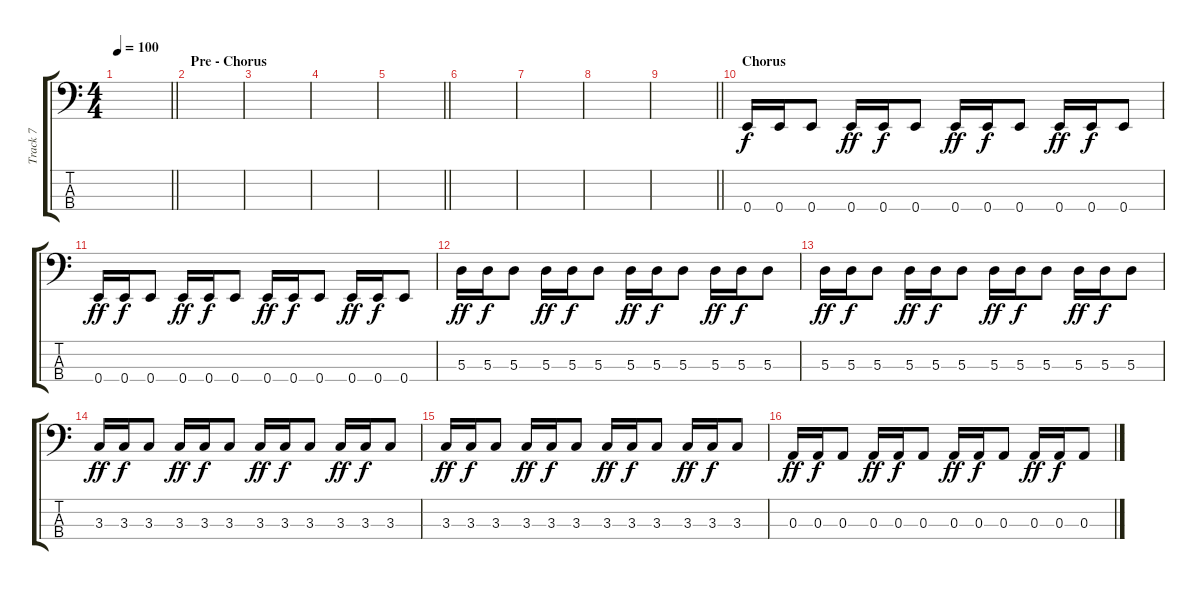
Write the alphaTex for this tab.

\track ("Track 7" "Track 7") {instrument electricbassfinger}
\staff {score tabs}
\tuning (G2 D2 A1 E1) {hide}
\ts (4 4)
\tempo 100
\clef f4
\barLineRight lightlight
\ks c
|
\section ("" "Pre - Chorus")
|
|
|
\barLineRight lightlight
|
|
|
|
\barLineRight lightlight
|
\section ("" "Chorus")
0.4.16 0.4.16{dy f} 0.4.8 0.4.16{dy ff} 0.4.16{dy f} 0.4.8 0.4.16{dy ff} 0.4.16{dy f} 0.4.8 0.4.16{dy ff} 0.4.16{dy f} 0.4.8 |
0.4.16{dy ff} 0.4.16{dy f} 0.4.8 0.4.16{dy ff} 0.4.16{dy f} 0.4.8 0.4.16{dy ff} 0.4.16{dy f} 0.4.8 0.4.16{dy ff} 0.4.16{dy f} 0.4.8 |
5.3.16{dy ff} 5.3.16{dy f} 5.3.8 5.3.16{dy ff} 5.3.16{dy f} 5.3.8 5.3.16{dy ff} 5.3.16{dy f} 5.3.8 5.3.16{dy ff} 5.3.16{dy f} 5.3.8 |
5.3.16{dy ff} 5.3.16{dy f} 5.3.8 5.3.16{dy ff} 5.3.16{dy f} 5.3.8 5.3.16{dy ff} 5.3.16{dy f} 5.3.8 5.3.16{dy ff} 5.3.16{dy f} 5.3.8 |
3.3.16{dy ff} 3.3.16{dy f} 3.3.8 3.3.16{dy ff} 3.3.16{dy f} 3.3.8 3.3.16{dy ff} 3.3.16{dy f} 3.3.8 3.3.16{dy ff} 3.3.16{dy f} 3.3.8 |
3.3.16{dy ff} 3.3.16{dy f} 3.3.8 3.3.16{dy ff} 3.3.16{dy f} 3.3.8 3.3.16{dy ff} 3.3.16{dy f} 3.3.8 3.3.16{dy ff} 3.3.16{dy f} 3.3.8 |
0.3.16{dy ff} 0.3.16{dy f} 0.3.8 0.3.16{dy ff} 0.3.16{dy f} 0.3.8 0.3.16{dy ff} 0.3.16{dy f} 0.3.8 0.3.16{dy ff} 0.3.16{dy f} 0.3.8
